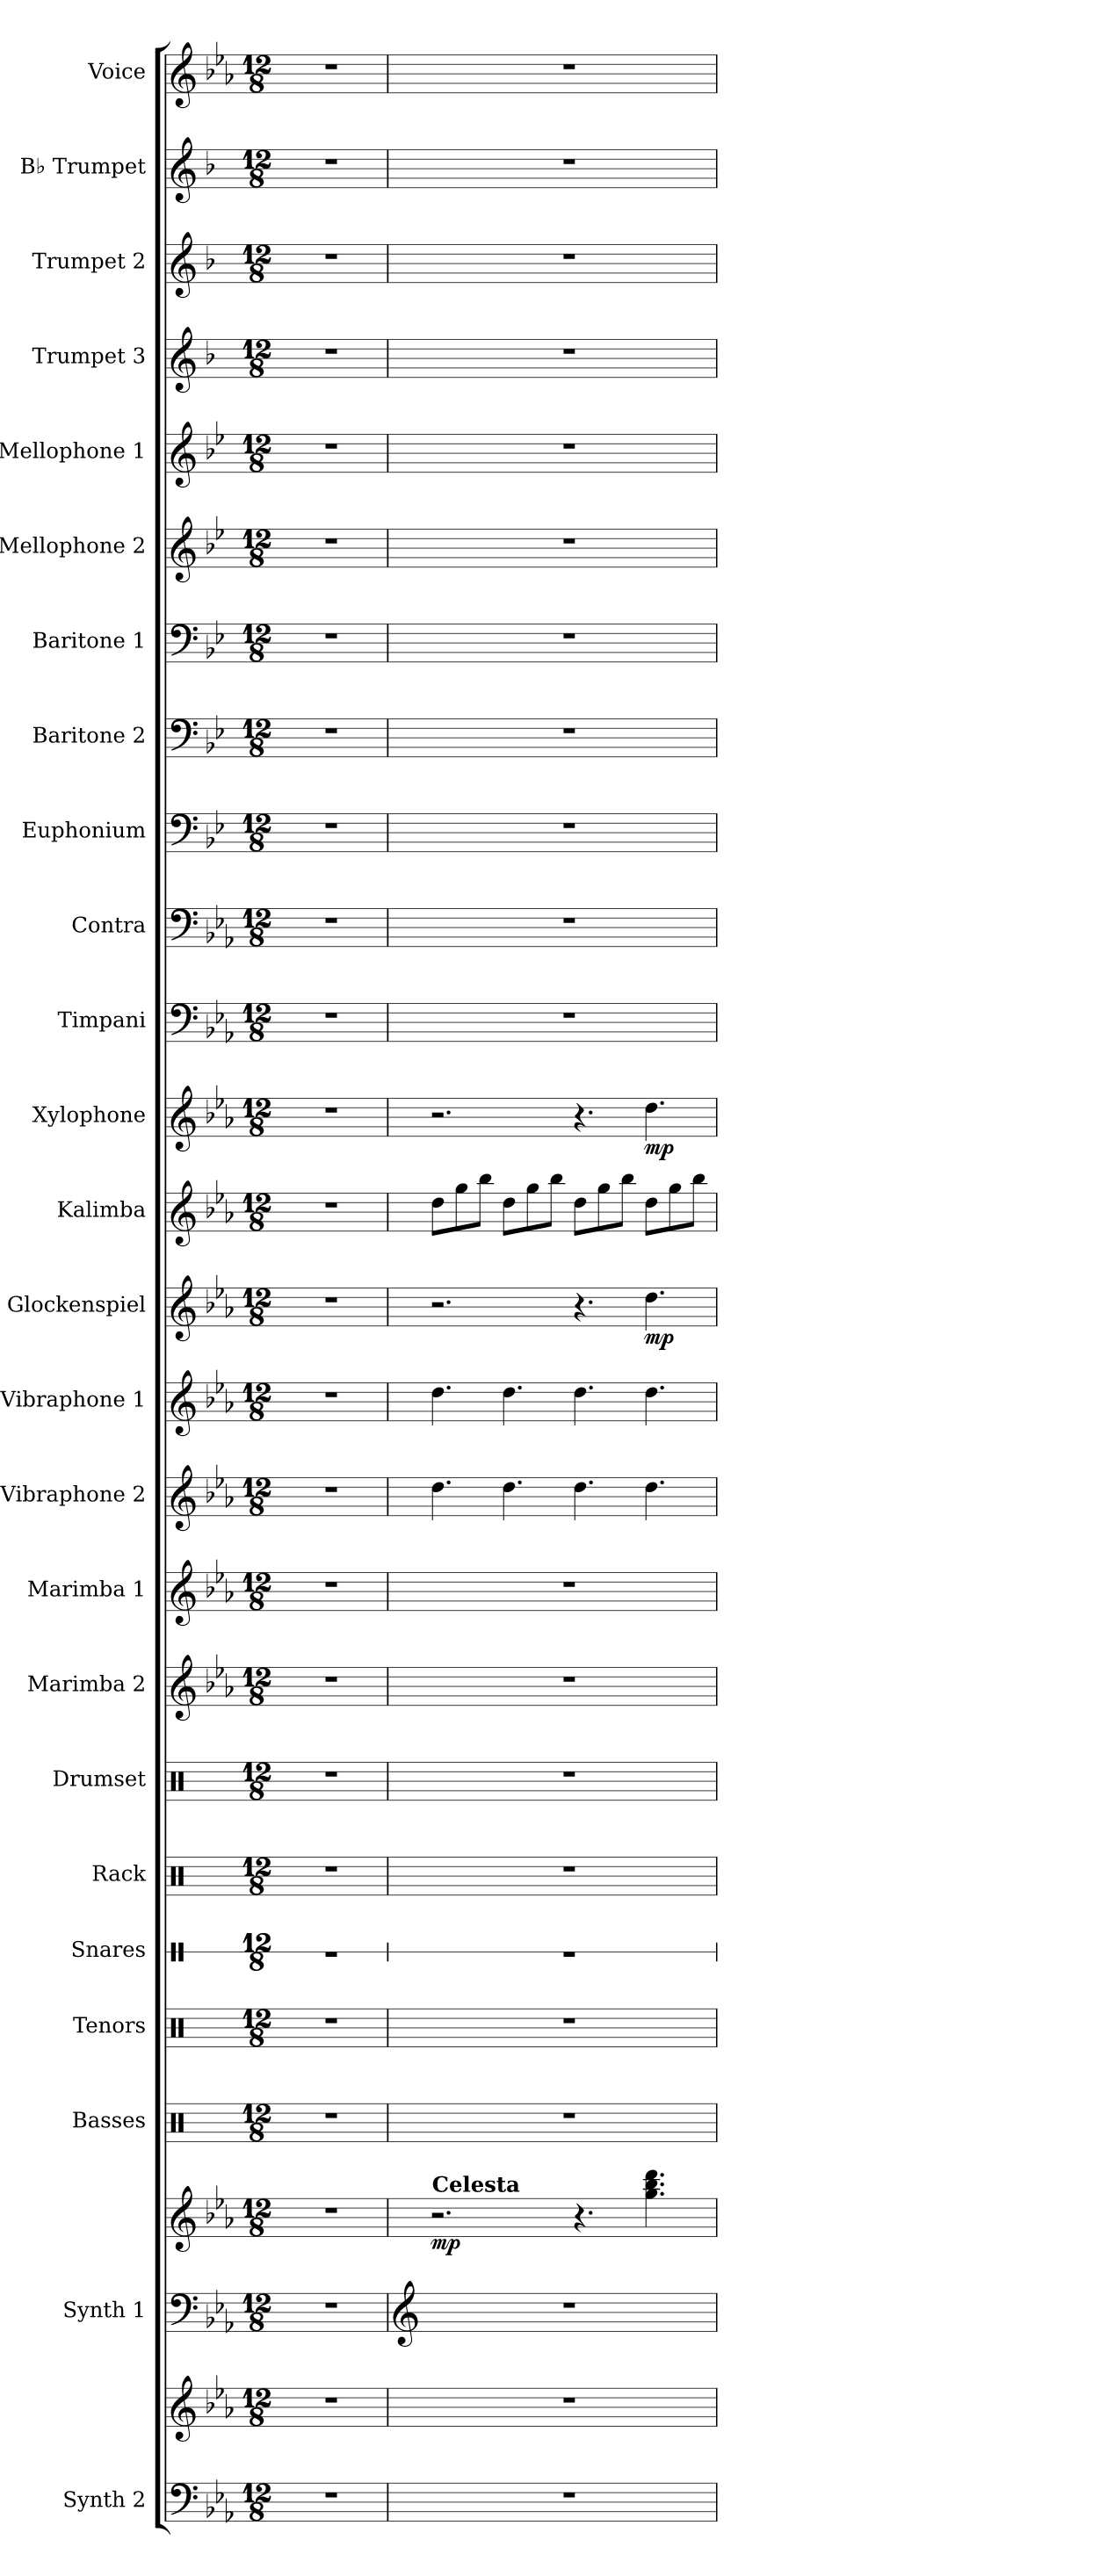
**kern	**kern	**kern	**kern	**dynam	**kern	**kern	**kern	**kern	**kern	**kern	**kern	**kern	**kern	**kern	**dynam	**kern	**kern	**dynam	**kern	**kern	**kern	**kern	**kern	**kern	**kern	**kern	**kern	**kern	**kern
*part25	*part25	*part24	*part24	*part24	*part23	*part22	*part21	*part20	*part19	*part18	*part17	*part16	*part15	*part14	*part14	*part13	*part12	*part12	*part11	*part10	*part9	*part8	*part7	*part6	*part5	*part4	*part3	*part2	*part1
*staff27	*staff26	*staff25	*staff24	*staff24/25	*staff23	*staff22	*staff21	*staff20	*staff19	*staff18	*staff17	*staff16	*staff15	*staff14	*staff14	*staff13	*staff12	*staff12	*staff11	*staff10	*staff9	*staff8	*staff7	*staff6	*staff5	*staff4	*staff3	*staff2	*staff1
*I"Synth 2	*	*I"Synth 1	*	*	*I"Basses	*I"Tenors	*I"Snares	*I"Rack	*I"Drumset	*I"Marimba 2	*I"Marimba 1	*I"Vibraphone 2	*I"Vibraphone 1	*I"Glockenspiel	*	*I"Kalimba	*I"Xylophone	*	*I"Timpani	*I"Contra	*I"Euphonium	*I"Baritone 2	*I"Baritone 1	*I"Mellophone 2	*I"Mellophone 1	*I"Trumpet 3	*I"Trumpet 2	*I"B♭ Trumpet	*I"Voice
*I'Synth 2	*	*I'Synth1	*	*	*I'Basses	*I'Tenors	*I'Snares	*I'Rack	*I'Drs.	*I'Mrm. 2	*I'Mrm. 1	*I'Vib. 2	*I'Vib. 1	*I'Glk.	*	*I'Kal.	*I'Xyl.	*	*I'Timp.	*I'Contra	*I'Euph	*I'Bari 2	*I'Bari 1	*I'Mello 2	*I'Mello 1	*I'Tpt. 3	*I'Tpt. 2	*I'Tpt. 1	*I'Vo.
*	*	*	*	*	*	*	*stria1	*	*	*	*	*	*	*	*	*	*	*	*	*	*	*	*	*	*	*	*	*	*
*clefF4	*clefG2	*clefF4	*clefG2	*	*clefX	*clefX	*clefX	*clefX	*clefX	*clefG2	*clefG2	*clefG2	*clefG2	*clefG2	*	*clefG2	*clefG2	*	*clefF4	*clefF4	*clefF4	*clefF4	*clefF4	*clefG2	*clefG2	*clefG2	*clefG2	*clefG2	*clefG2
*	*	*	*	*	*	*	*	*	*	*	*	*	*	*ITrd-14c-24	*	*	*ITrd-7c-12	*	*	*	*ITrd4c7	*ITrd4c7	*ITrd4c7	*ITrd4c7	*ITrd4c7	*ITrd1c2	*ITrd1c2	*ITrd1c2	*
*k[b-e-a-]	*k[b-e-a-]	*k[b-e-a-]	*k[b-e-a-]	*	*k[]	*k[]	*k[]	*k[]	*k[]	*k[b-e-a-]	*k[b-e-a-]	*k[b-e-a-]	*k[b-e-a-]	*k[b-e-a-]	*	*k[b-e-a-]	*k[b-e-a-]	*	*k[b-e-a-]	*k[b-e-a-]	*k[b-e-a-]	*k[b-e-a-]	*k[b-e-a-]	*k[b-e-a-]	*k[b-e-a-]	*k[b-e-a-]	*k[b-e-a-]	*k[b-e-a-]	*k[b-e-a-]
*M12/8	*M12/8	*M12/8	*M12/8	*	*M12/8	*M12/8	*M12/8	*M12/8	*M12/8	*M12/8	*M12/8	*M12/8	*M12/8	*M12/8	*	*M12/8	*M12/8	*	*M12/8	*M12/8	*M12/8	*M12/8	*M12/8	*M12/8	*M12/8	*M12/8	*M12/8	*M12/8	*M12/8
*MM84	*MM84	*MM84	*MM84	*	*MM84	*MM84	*MM84	*MM84	*MM84	*MM84	*MM84	*MM84	*MM84	*MM84	*	*MM84	*MM84	*	*MM84	*MM84	*MM84	*MM84	*MM84	*MM84	*MM84	*MM84	*MM84	*MM84	*MM84
=1	=1	=1	=1	=1	=1	=1	=1	=1	=1	=1	=1	=1	=1	=1	=1	=1	=1	=1	=1	=1	=1	=1	=1	=1	=1	=1	=1	=1	=1
1.r	1.r	1.r	1.r	.	1.r	1.r	1.r	1.r	1.r	1.r	1.r	1.r	1.r	1.r	.	1.r	1.r	.	1.r	1.r	1.r	1.r	1.r	1.r	1.r	1.r	1.r	1.r	1.r
=2	=2	=2	=2	=2	=2	=2	=2	=2	=2	=2	=2	=2	=2	=2	=2	=2	=2	=2	=2	=2	=2	=2	=2	=2	=2	=2	=2	=2	=2
*	*	*clefG2	*	*	*	*	*	*	*	*	*	*	*	*	*	*	*	*	*	*	*	*	*	*	*	*	*	*	*
!	!	!	!LO:TX:a:B:t=Celesta	!	!	!	!	!	!	!	!	!	!	!	!	!	!	!	!	!	!	!	!	!	!	!	!	!	!
!	!	!	!	!LO:DY:b	!	!	!	!	!	!	!	!	!	!	!	!	!	!	!	!	!	!	!	!	!	!	!	!	!
1.r	1.r	1.r	2.r	mp	1.r	1.r	1.r	1.r	1.r	1.r	1.r	4.dd\	4.dd\	2.r	.	8dd\L	2.r	.	1.r	1.r	1.r	1.r	1.r	1.r	1.r	1.r	1.r	1.r	1.r
.	.	.	.	.	.	.	.	.	.	.	.	.	.	.	.	8gg\	.	.	.	.	.	.	.	.	.	.	.	.	.
.	.	.	.	.	.	.	.	.	.	.	.	.	.	.	.	8bb-\J	.	.	.	.	.	.	.	.	.	.	.	.	.
.	.	.	.	.	.	.	.	.	.	.	.	4.dd\	4.dd\	.	.	8dd\L	.	.	.	.	.	.	.	.	.	.	.	.	.
.	.	.	.	.	.	.	.	.	.	.	.	.	.	.	.	8gg\	.	.	.	.	.	.	.	.	.	.	.	.	.
.	.	.	.	.	.	.	.	.	.	.	.	.	.	.	.	8bb-\J	.	.	.	.	.	.	.	.	.	.	.	.	.
.	.	.	4.r	.	.	.	.	.	.	.	.	4.dd\	4.dd\	4.r	.	8dd\L	4.r	.	.	.	.	.	.	.	.	.	.	.	.
.	.	.	.	.	.	.	.	.	.	.	.	.	.	.	.	8gg\	.	.	.	.	.	.	.	.	.	.	.	.	.
.	.	.	.	.	.	.	.	.	.	.	.	.	.	.	.	8bb-\J	.	.	.	.	.	.	.	.	.	.	.	.	.
!	!	!	!	!	!	!	!	!	!	!	!	!	!	!	!LO:DY:b	!	!	!LO:DY:b	!	!	!	!	!	!	!	!	!	!	!
.	.	.	4.gg\ 4.bb-\ 4.ddd\	.	.	.	.	.	.	.	.	4.dd\	4.dd\	4.dddd\	mp	8dd\L	4.ddd\	mp	.	.	.	.	.	.	.	.	.	.	.
.	.	.	.	.	.	.	.	.	.	.	.	.	.	.	.	8gg\	.	.	.	.	.	.	.	.	.	.	.	.	.
.	.	.	.	.	.	.	.	.	.	.	.	.	.	.	.	8bb-\J	.	.	.	.	.	.	.	.	.	.	.	.	.
=	=	=	=	=	=	=	=	=	=	=	=	=	=	=	=	=	=	=	=	=	=	=	=	=	=	=	=	=	=
*-	*-	*-	*-	*-	*-	*-	*-	*-	*-	*-	*-	*-	*-	*-	*-	*-	*-	*-	*-	*-	*-	*-	*-	*-	*-	*-	*-	*-	*-
